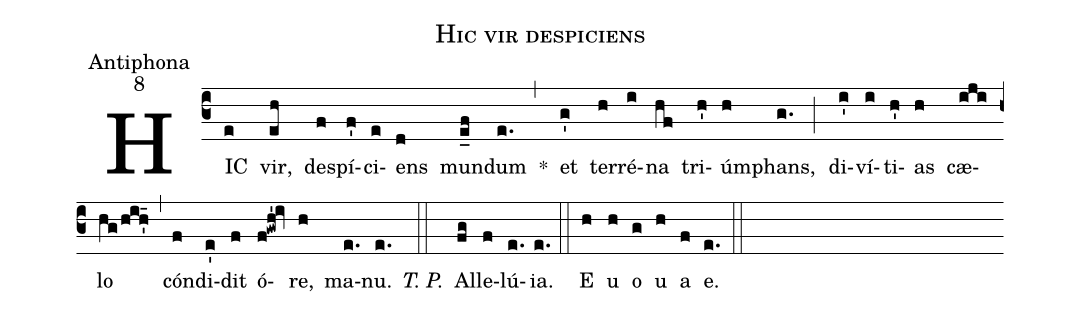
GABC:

name:Hic vir despiciens;
office-part:Antiphona;
mode:8;
%%
(c3) HIC(e) vir,(eh) de(f)spí(f')ci(e)ens(d) mun(e_f)dum(e.) *(,) et(g') ter(h)ré(i)na(hf) tri(h')úm(h)phans,(g.) (;) di(i')ví(i)ti(h')as(h) cæ(iji)lo(hg/h!i!h'_4) (,) cón(f)di(e')dit(f) ó(f!gwh'!iv)re,(h) ma(e.)nu.(e.) <i>T. P.</i>(::) Al(fg)le(f)lú(e.){ia}.(e.) (::) <eu>E(h) u(h) o(g) u(h) a(f) e.</eu>(e.) (::)
